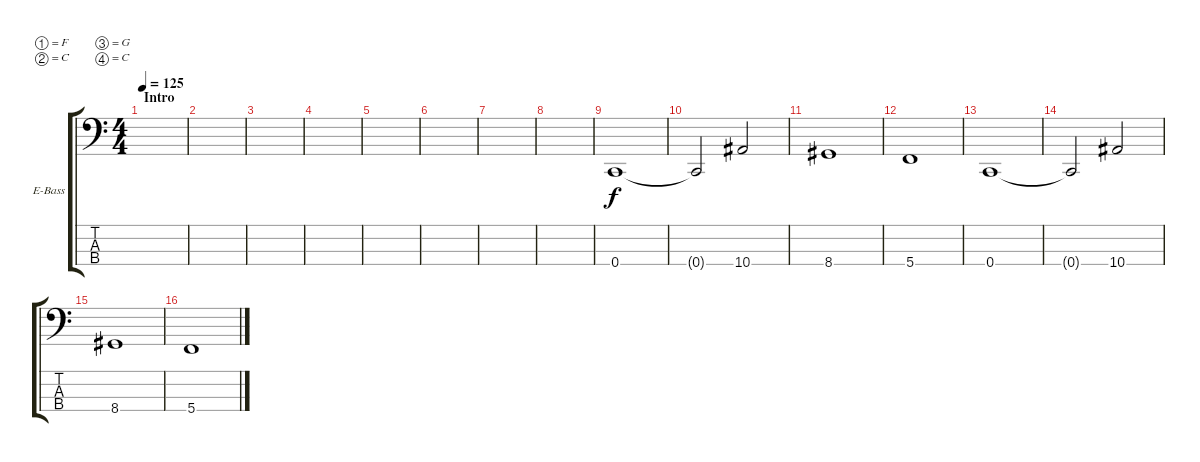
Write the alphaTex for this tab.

\defaultSystemsLayout 4
\bracketExtendMode groupsimilarinstruments
\firstSystemTrackNameOrientation horizontal
\otherSystemsTrackNameOrientation horizontal
\track ("Electric Bass" "E-Bass") {instrument electricbassfinger}
\staff {score tabs}
\tuning (F2 C2 G1 C1)
\ts (4 4)
\section ("" "Intro")
\tempo 125
\clef f4
\ks c
|
|
|
|
|
|
|
|
0.4.1 |
0.4{t}.2 10.4.2 |
8.4.1 |
5.4.1 |
0.4.1 |
0.4{t}.2 10.4.2 |
8.4.1 |
5.4.1
